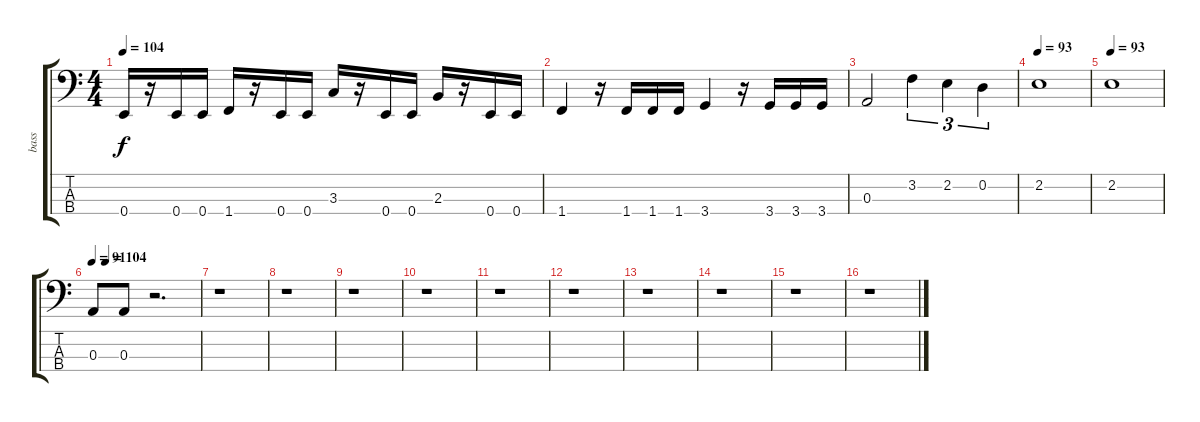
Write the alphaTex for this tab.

\track ("bass" "bass") {instrument electricbassfinger}
\staff {score tabs}
\tuning (G2 D2 A1 E1) {hide}
\ts (4 4)
\tempo 104
\clef f4
\ks c
0.4.16{dy f} r.16 0.4.16 0.4.16 1.4.16 r.16 0.4.16 0.4.16 3.3.16 r.16 0.4.16 0.4.16 2.3.16 r.16 0.4.16 0.4.16 |
1.4.4 r.16 1.4.16 1.4.16 1.4.16 3.4.4 r.16 3.4.16 3.4.16 3.4.16 |
0.3.2 3.2.4{tu (3 2)} 2.2.4{tu (3 2)} 0.2.4{tu (3 2)} |
\tempo 93
2.2.1 |
\tempo 93
2.2.1 |
\tempo 91
\tempo (104 0.125)
0.3.8 0.3.8 r.2{d} |
r.1 |
r.1 |
r.1 |
r.1 |
r.1 |
r.1 |
r.1 |
r.1 |
r.1 |
r.1
